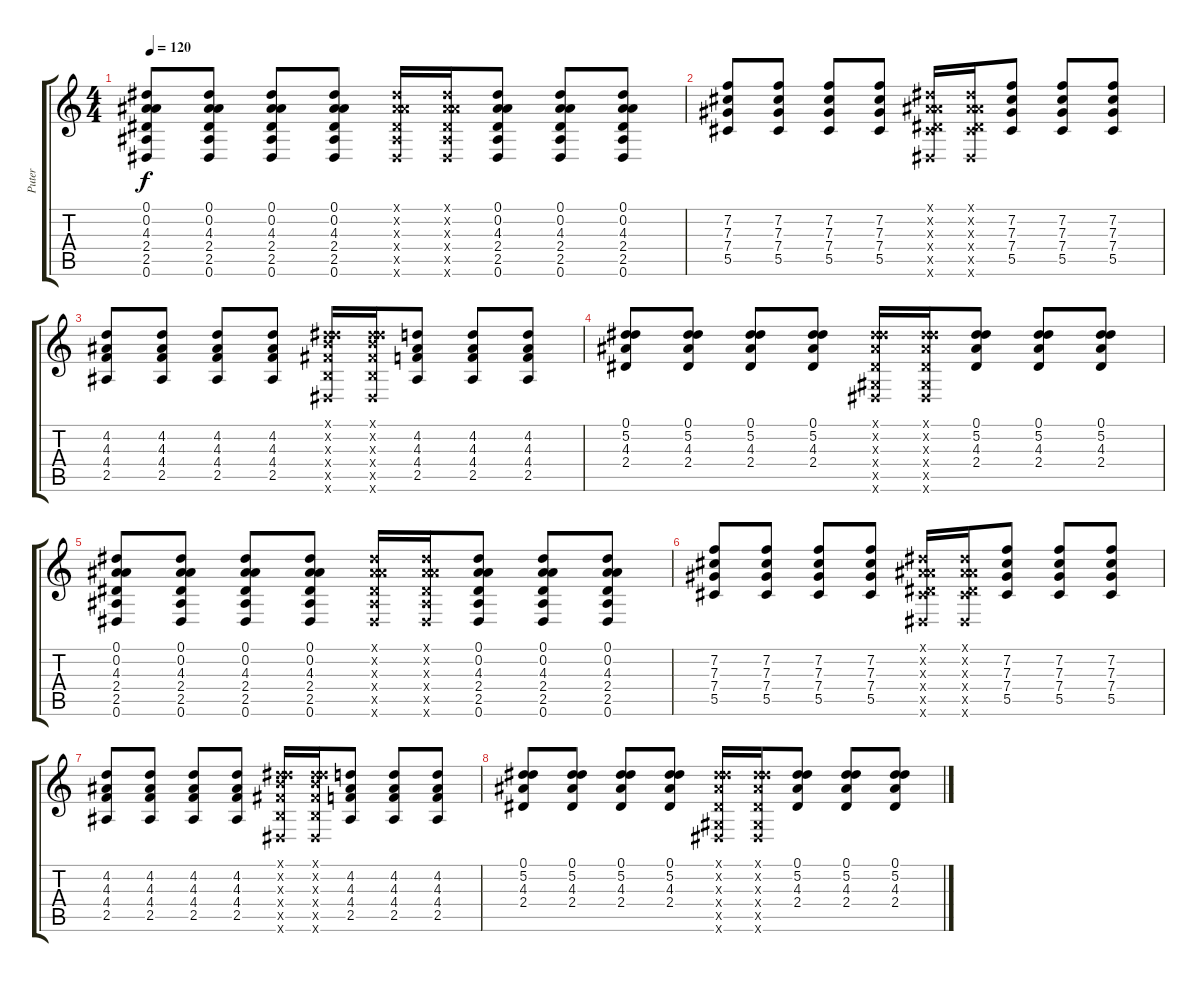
\track ("Puter" "Puter") {instrument acousticguitarsteel}
\staff {score tabs}
\tuning (Eb4 Bb3 Gb3 Db3 Ab2 Eb2) {hide}
\ts (4 4)
\tempo 120
\clef g2
\ks c
(0.1 0.2 4.3 2.4 2.5 0.6).8{dy f} (0.1 0.2 4.3 2.4 2.5 0.6).8 (0.1 0.2 4.3 2.4 2.5 0.6).8 (0.1 0.2 4.3 2.4 2.5 0.6).8 (0.1{x} 0.2{x} 4.3{x} 2.4{x} 2.5{x} 0.6{x}).16 (0.1{x} 0.2{x} 4.3{x} 2.4{x} 2.5{x} 0.6{x}).16 (0.1 0.2 4.3 2.4 2.5 0.6).8 (0.1 0.2 4.3 2.4 2.5 0.6).8 (0.1 0.2 4.3 2.4 2.5 0.6).8 |
(7.2 7.3 7.4 5.5).8 (7.2 7.3 7.4 5.5).8 (7.2 7.3 7.4 5.5).8 (7.2 7.3 7.4 5.5).8 (0.1{x} 0.2{x} 4.3{x} 2.4{x} 5.5{x} 0.6{x}).16 (0.1{x} 0.2{x} 4.3{x} 2.4{x} 5.5{x} 0.6{x}).16 (7.2 7.3 7.4 5.5).8 (7.2 7.3 7.4 5.5).8 (7.2 7.3 7.4 5.5).8 |
(4.2 4.3 4.4 2.5).8 (4.2 4.3 4.4 2.5).8 (4.2 4.3 4.4 2.5).8 (4.2 4.3 4.4 2.5).8 (0.1{x} 5.2{x} 5.3{x} 5.4{x} 3.5{x} 0.6{x}).16 (0.1{x} 5.2{x} 5.3{x} 5.4{x} 3.5{x} 0.6{x}).16 (4.2 4.3 4.4 2.5).8 (4.2 4.3 4.4 2.5).8 (4.2 4.3 4.4 2.5).8 |
(0.1 5.2 4.3 2.4).8 (0.1 5.2 4.3 2.4).8 (0.1 5.2 4.3 2.4).8 (0.1 5.2 4.3 2.4).8 (0.1{x} 5.2{x} 4.3{x} 2.4{x} 0.5{x} 0.6{x}).16 (0.1{x} 5.2{x} 4.3{x} 2.4{x} 0.5{x} 0.6{x}).16 (0.1 5.2 4.3 2.4).8 (0.1 5.2 4.3 2.4).8 (0.1 5.2 4.3 2.4).8 |
(0.1 0.2 4.3 2.4 2.5 0.6).8 (0.1 0.2 4.3 2.4 2.5 0.6).8 (0.1 0.2 4.3 2.4 2.5 0.6).8 (0.1 0.2 4.3 2.4 2.5 0.6).8 (0.1{x} 0.2{x} 4.3{x} 2.4{x} 2.5{x} 0.6{x}).16 (0.1{x} 0.2{x} 4.3{x} 2.4{x} 2.5{x} 0.6{x}).16 (0.1 0.2 4.3 2.4 2.5 0.6).8 (0.1 0.2 4.3 2.4 2.5 0.6).8 (0.1 0.2 4.3 2.4 2.5 0.6).8 |
(7.2 7.3 7.4 5.5).8 (7.2 7.3 7.4 5.5).8 (7.2 7.3 7.4 5.5).8 (7.2 7.3 7.4 5.5).8 (0.1{x} 0.2{x} 4.3{x} 2.4{x} 5.5{x} 0.6{x}).16 (0.1{x} 0.2{x} 4.3{x} 2.4{x} 5.5{x} 0.6{x}).16 (7.2 7.3 7.4 5.5).8 (7.2 7.3 7.4 5.5).8 (7.2 7.3 7.4 5.5).8 |
(4.2 4.3 4.4 2.5).8 (4.2 4.3 4.4 2.5).8 (4.2 4.3 4.4 2.5).8 (4.2 4.3 4.4 2.5).8 (0.1{x} 5.2{x} 5.3{x} 5.4{x} 3.5{x} 0.6{x}).16 (0.1{x} 5.2{x} 5.3{x} 5.4{x} 3.5{x} 0.6{x}).16 (4.2 4.3 4.4 2.5).8 (4.2 4.3 4.4 2.5).8 (4.2 4.3 4.4 2.5).8 |
(0.1 5.2 4.3 2.4).8 (0.1 5.2 4.3 2.4).8 (0.1 5.2 4.3 2.4).8 (0.1 5.2 4.3 2.4).8 (0.1{x} 5.2{x} 4.3{x} 2.4{x} 0.5{x} 0.6{x}).16 (0.1{x} 5.2{x} 4.3{x} 2.4{x} 0.5{x} 0.6{x}).16 (0.1 5.2 4.3 2.4).8 (0.1 5.2 4.3 2.4).8 (0.1 5.2 4.3 2.4).8
